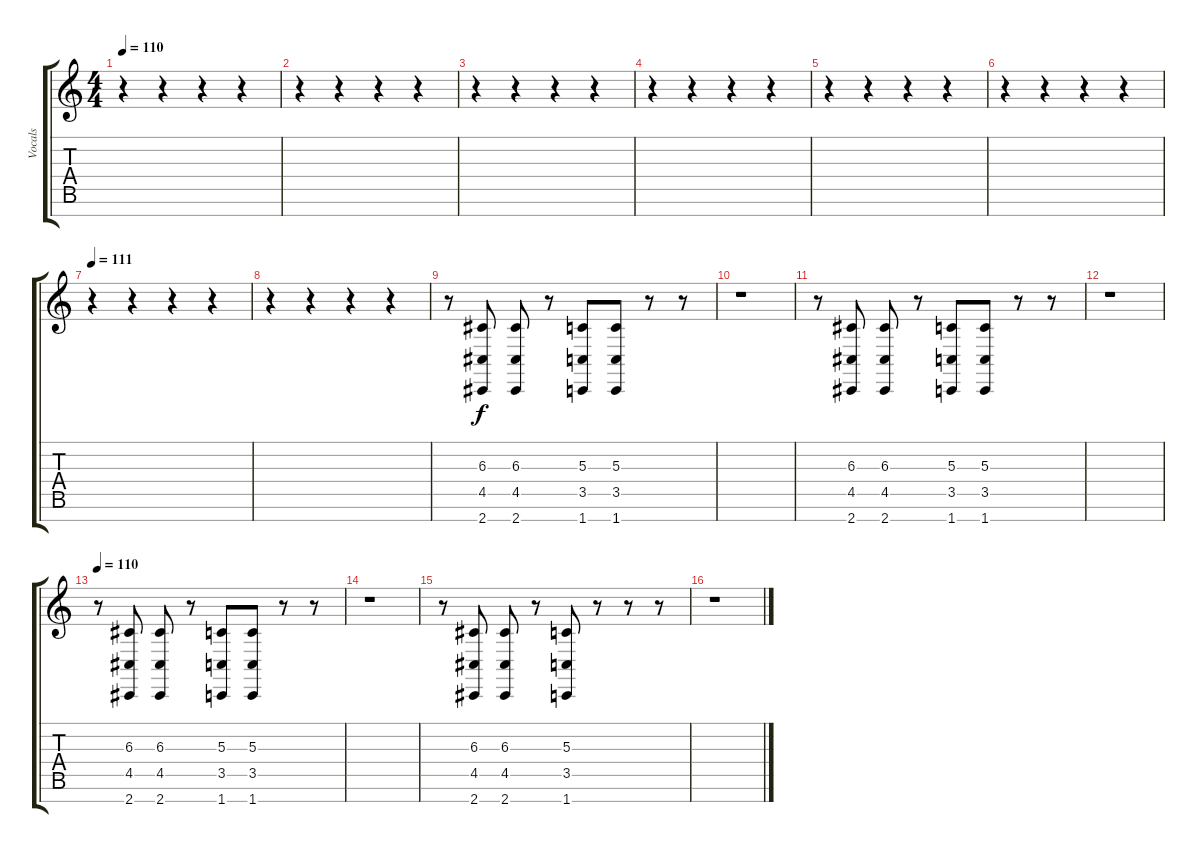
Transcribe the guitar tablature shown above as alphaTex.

\track ("Vocals" "Vocals") {instrument trombone}
\staff {score tabs}
\tuning (E4 B3 G3 D3 A2 E2 B1) {hide}
\ts (4 4)
\tempo 110
\clef g2
\ks c
r.4{dy f} r.4 r.4 r.4 |
r.4 r.4 r.4 r.4 |
r.4 r.4 r.4 r.4 |
r.4 r.4 r.4 r.4 |
r.4 r.4 r.4 r.4 |
r.4 r.4 r.4 r.4 |
\tempo 111
r.4 r.4 r.4 r.4 |
r.4 r.4 r.4 r.4 |
r.8 (6.3 4.5 2.7).8 (6.3 4.5 2.7).8 r.8 (5.3 3.5 1.7).8 (5.3 3.5 1.7).8 r.8 r.8 |
r.1 |
r.8 (6.3 4.5 2.7).8 (6.3 4.5 2.7).8 r.8 (5.3 3.5 1.7).8 (5.3 3.5 1.7).8 r.8 r.8 |
r.1 |
\tempo 110
r.8 (6.3 4.5 2.7).8 (6.3 4.5 2.7).8 r.8 (5.3 3.5 1.7).8 (5.3 3.5 1.7).8 r.8 r.8 |
r.1 |
r.8 (6.3 4.5 2.7).8 (6.3 4.5 2.7).8 r.8 (5.3 3.5 1.7).8 r.8 r.8 r.8 |
r.1
